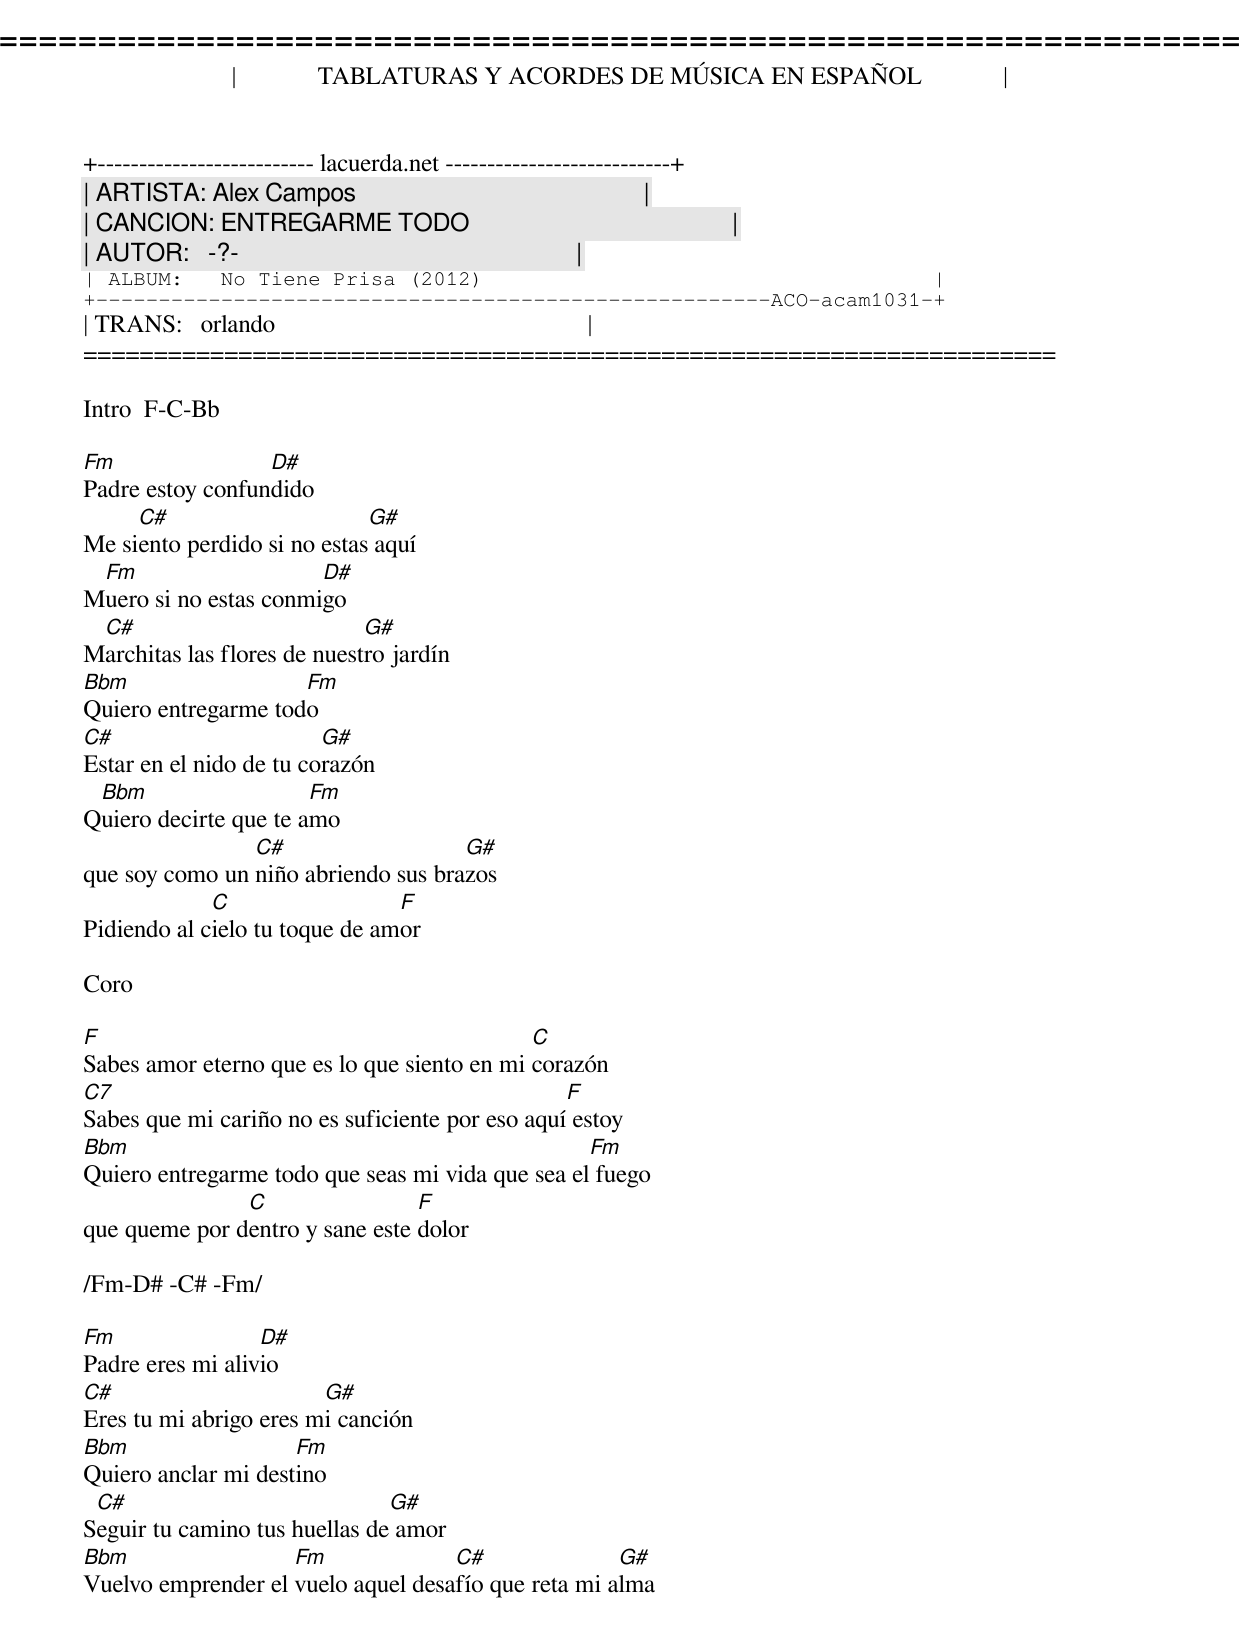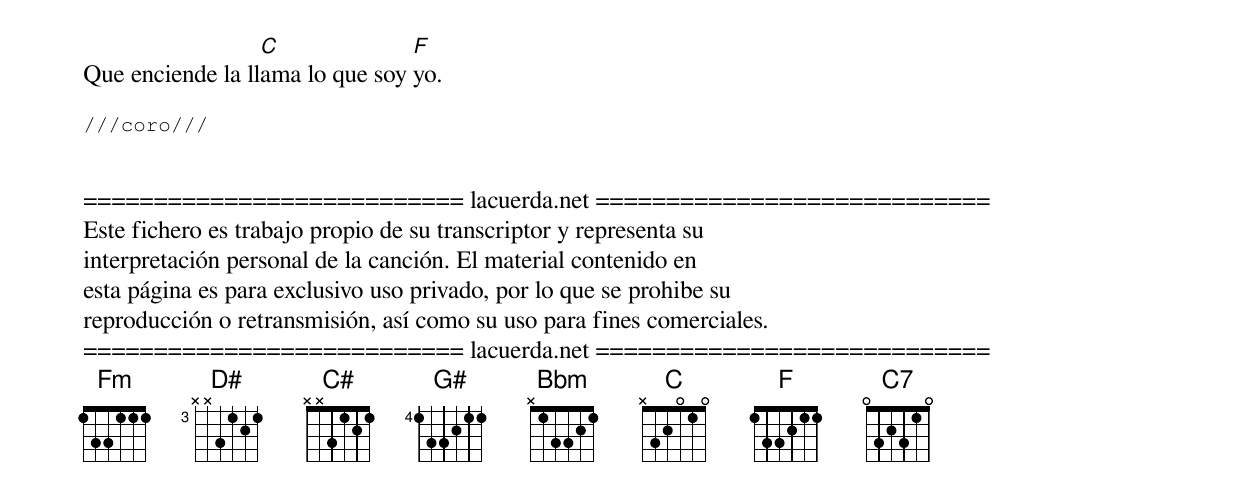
=====================================================================
|             TABLATURAS Y ACORDES DE MÚSICA EN ESPAÑOL             |
+-------------------------- lacuerda.net ---------------------------+
| ARTISTA: Alex Campos                                              |
| CANCION: ENTREGARME TODO                                          |
| AUTOR:   -?-                                                      |
| ALBUM:   No Tiene Prisa (2012)                                    |
+------------------------------------------------------ACO-acam1031-+
| TRANS:   orlando                                                  |
=====================================================================

Intro  F-C-Bb

Fm                D#
Padre estoy confundido
     C#                      G#
Me siento perdido si no estas aquí
 Fm                    D#
Muero si no estas conmigo
 C#                          G#
Marchitas las flores de nuestro jardín
Bbm                  Fm
Quiero entregarme todo
C#                       G#
Estar en el nido de tu corazón
 Bbm                   Fm
Quiero decirte que te amo
                C#                   G#
que soy como un niño abriendo sus brazos
             C                  F
Pidiendo al cielo tu toque de amor

Coro

F                                            C
Sabes amor eterno que es lo que siento en mi corazón
C7                                               F
Sabes que mi cariño no es suficiente por eso aquí estoy
Bbm                                               Fm
Quiero entregarme todo que seas mi vida que sea el fuego
               C                 F
que queme por dentro y sane este dolor

/Fm-D# -C# -Fm/

Fm                D#
Padre eres mi alivio
C#                      G#
Eres tu mi abrigo eres mi canción
Bbm                  Fm
Quiero anclar mi destino
 C#                            G#
Seguir tu camino tus huellas de amor
Bbm                 Fm              C#               G#
Vuelvo emprender el vuelo aquel desafío que reta mi alma
                  C              F
Que enciende la llama lo que soy yo.

///coro///


=========================== lacuerda.net ============================
Este fichero es trabajo propio de su transcriptor y representa su
interpretación personal de la canción. El material contenido en
esta página es para exclusivo uso privado, por lo que se prohibe su
reproducción o retransmisión, así como su uso para fines comerciales.
=========================== lacuerda.net ============================
